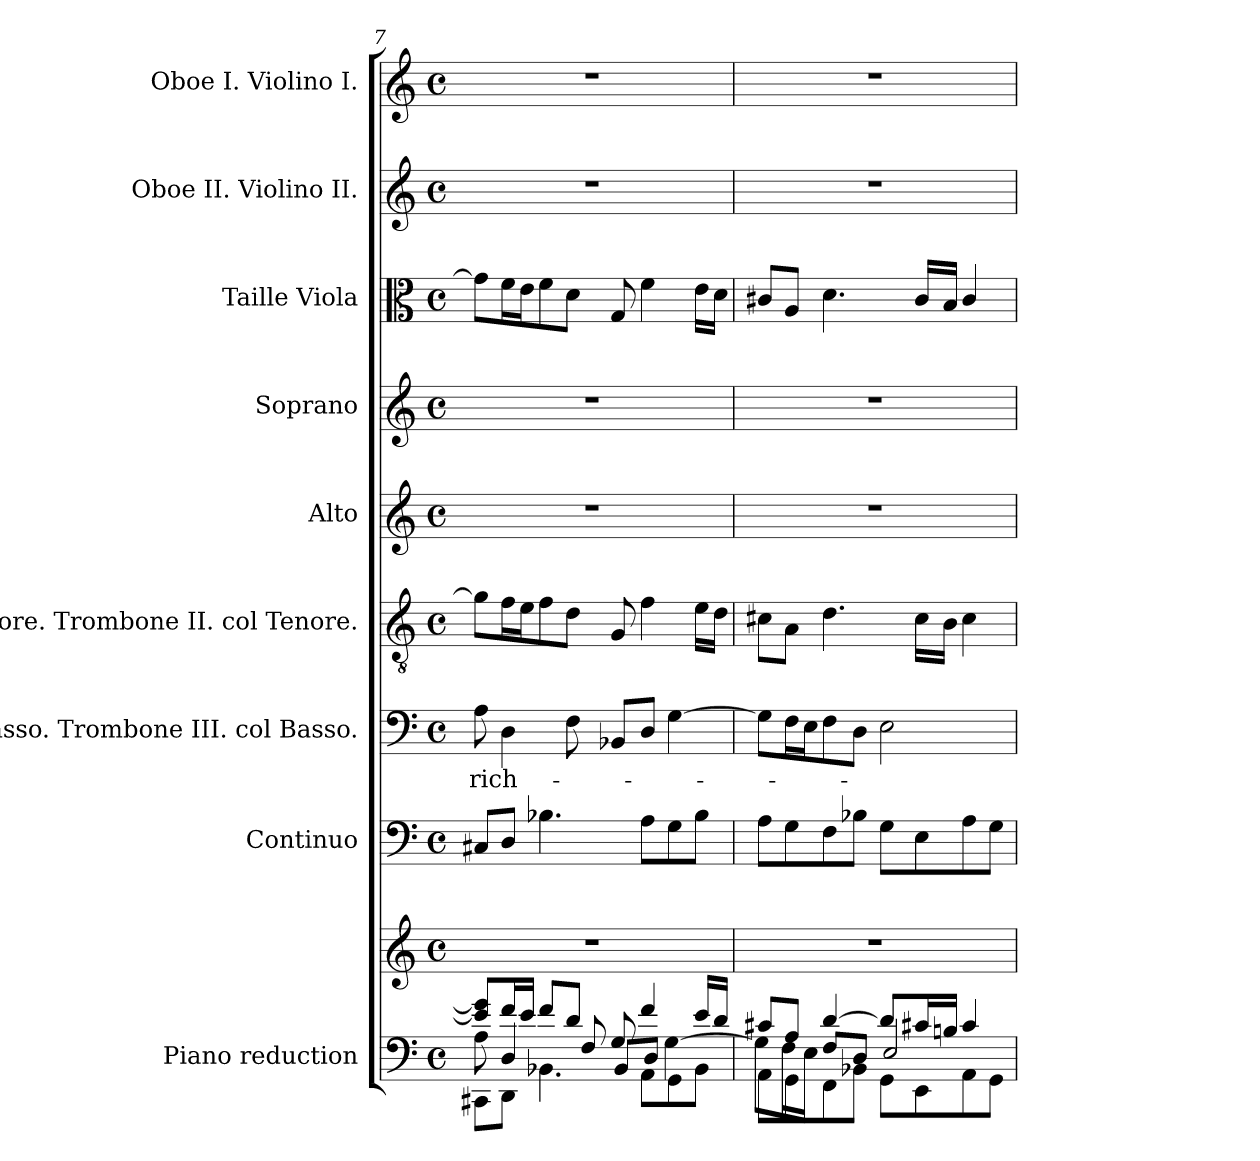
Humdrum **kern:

**kern	**kern	**kern	**kern	**text	**kern	**kern	**kern	**kern	**kern	**kern
*part9	*part9	*part8	*part7	*part7	*part6	*part5	*part4	*part3	*part2	*part1
*staff10	*staff9	*staff8	*staff7	*staff7	*staff6	*staff5	*staff4	*staff3	*staff2	*staff1
*I"Piano reduction	*	*I"Continuo	*I"Basso. Trombone III. col Basso.	*	*I"Tenore. Trombone II. col Tenore.	*I"Alto	*I"Soprano	*I"Taille Viola	*I"Oboe II. Violino II.	*I"Oboe I. Violino I.
*I'Pno	*	*	*	*	*	*	*	*	*I'Ob	*I'Ob
*clefF4	*clefG2	*clefF4	*clefF4	*	*clefGv2	*clefG2	*clefG2	*clefC3	*clefG2	*clefG2
*k[]	*k[]	*k[]	*k[]	*	*k[]	*k[]	*k[]	*k[]	*k[]	*k[]
*M4/4	*M4/4	*M4/4	*M4/4	*	*M4/4	*M4/4	*M4/4	*M4/4	*M4/4	*M4/4
*met(c)	*met(c)	*met(c)	*met(c)	*	*met(c)	*met(c)	*met(c)	*met(c)	*met(c)	*met(c)
=7	=7	=7	=7	=7	=7	=7	=7	=7	=7	=7
*^	*	*	*	*	*	*	*	*	*	*
*	*^	*	*	*	*	*	*	*	*	*	*
!	!	!	!	!	!	!LO:LY:b	!	!	!	!	!	!
8e/] 8g/]L	8CC#X\L	8A\	1r	8C#X/L	8A\	-rich-	8g\L]	1r	1r	8g\L]	1r	1r
16f/L	8DD\J	4D/	.	8D/J	4D\	.	16f\L	.	.	16f\L	.	.
16e/JJ	.	.	.	.	.	.	16e\J	.	.	16e\J	.	.
8f/L	4.BB-X\	.	.	4.B-X\	.	.	8f\	.	.	8f\	.	.
8d/J	.	8F/	.	.	8F\	.	8d\J	.	.	8d\J	.	.
8G/	.	8BB-/L	.	.	8BB-X/L	.	8G/	.	.	8G/	.	.
4f/	8AA\L	8D/J	.	8A\L	8D/J	.	4f\	.	.	4f\	.	.
.	8GG\	[4G\	.	8G\	[4G\	.	.	.	.	.	.	.
16e/LL	8BB-\J	.	.	8B-\J	.	.	16e\LL	.	.	16e\LL	.	.
16d/JJ	.	.	.	.	.	.	16d\JJ	.	.	16d\JJ	.	.
=8	=8	=8	=8	=8	=8	=8	=8	=8	=8	=8	=8	=8
8c#X/L	8AA\L	8G\L]	1r	8A\L	8G\L]	.	8c#X\L	1r	1r	8c#X/L	1r	1r
8A/J	8GG\	16F\L	.	8G\	16F\L	.	8A\J	.	.	8A/J	.	.
.	.	16E\JJ	.	.	16E\J	.	.	.	.	.	.	.
[4d/	8FF\	8F/L	.	8F\	8F\	.	4.d\	.	.	4.d\	.	.
.	8BB-X\J	8D/J	.	8B-X\J	8D\J	.	.	.	.	.	.	.
8d/L]	8GG\L	2E/	.	8G\L	2E\	.	.	.	.	.	.	.
16c#X/L	8EE\	.	.	8E\	.	.	16c#\LL	.	.	16c#/LL	.	.
16Bn/JJ	.	.	.	.	.	.	16B\JJ	.	.	16B/JJ	.	.
4c#/	8AA\	.	.	8A\	.	.	4c#\	.	.	4c#/	.	.
.	8GG\J	.	.	8G\J	.	.	.	.	.	.	.	.
*v	*v	*v	*	*	*	*	*	*	*	*	*	*
=	=	=	=	=	=	=	=	=	=	=
*-	*-	*-	*-	*-	*-	*-	*-	*-	*-	*-
